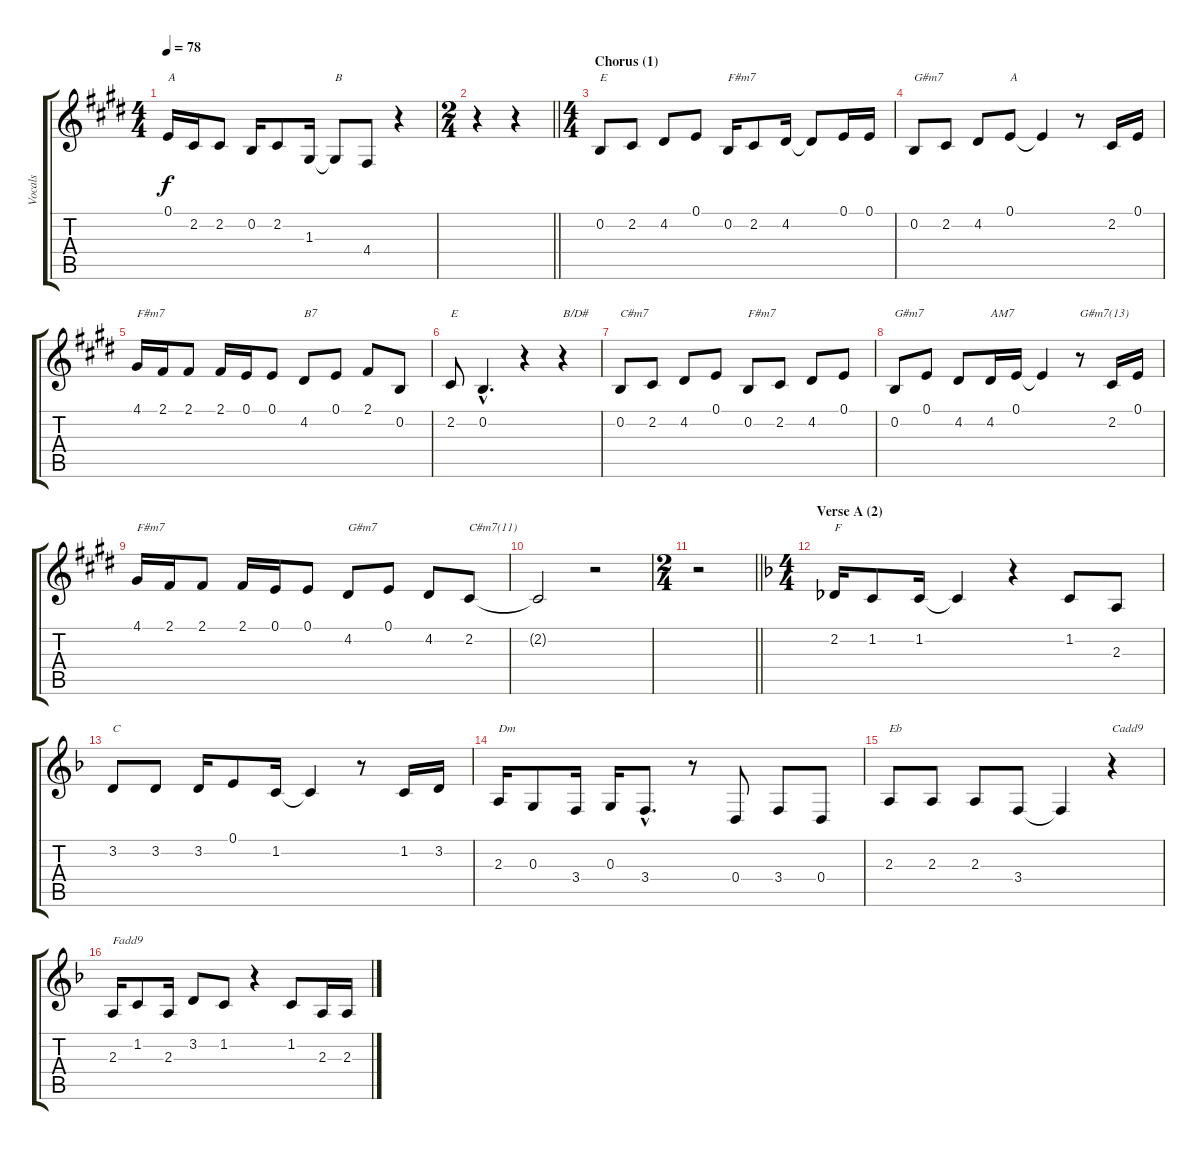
\track ("Vocals" "Vocals") {instrument sopranosax}
\staff {score tabs}
\tuning (E4 B3 G3 D3 A2 E2) {hide}
\ts (4 4)
\tempo 78
\clef g2
\ks e
0.1.16{txt "A" dy f} 2.2.16 2.2.8 0.2.16 2.2.8 1.3.16 1.3{t}.8{txt "B"} 4.4.8 r.4 |
\ts (2 4)
\barLineRight lightlight
r.4 r.4 |
\ts (4 4)
\section ("" "Chorus (1)")
0.2.8{txt "E"} 2.2.8 4.2.8 0.1.8 0.2.16{txt "F#m7"} 2.2.8 4.2.16 4.2{t}.8 0.1.16 0.1.16 |
0.2.8{txt "G#m7"} 2.2.8 4.2.8 0.1.8{txt "A"} 0.1{t}.4 r.8 2.2.16 0.1.16 |
4.1.16{txt "F#m7"} 2.1.16 2.1.8 2.1.16 0.1.16 0.1.8 4.2.8{txt "B7"} 0.1.8 2.1.8 0.2.8 |
2.2.8{txt "E"} 0.2{hac}.4{d} r.4 r.4{txt "B/D#"} |
0.2.8{txt "C#m7"} 2.2.8 4.2.8 0.1.8 0.2.8{txt "F#m7"} 2.2.8 4.2.8 0.1.8 |
0.2.8{txt "G#m7"} 0.1.8 4.2.8 4.2.16{txt "AM7"} 0.1.16 0.1{t}.4 r.8{txt "G#m7(13)"} 2.2.16 0.1.16 |
4.1.16{txt "F#m7"} 2.1.16 2.1.8 2.1.16 0.1.16 0.1.8 4.2.8{txt "G#m7"} 0.1.8 4.2.8 2.2.8{txt "C#m7(11)"} |
2.2{t}.2 r.2 |
\ts (2 4)
\barLineRight lightlight
r.2 |
\ts (4 4)
\section ("" "Verse A (2)")
\ks f
2.2.16{txt "F"} 1.2.8 1.2.16 1.2{t}.4 r.4 1.2.8 2.3.8 |
3.2.8{txt "C"} 3.2.8 3.2.16 0.1.8 1.2.16 1.2{t}.4 r.8 1.2.16 3.2.16 |
2.3.16{txt "Dm"} 0.3.8 3.4.16 0.3.16 3.4{hac}.8{d} r.8 0.4.8 3.4.8 0.4.8 |
2.3.8{txt "Eb"} 2.3.8 2.3.8 3.4.8 3.4{t}.4 r.4{txt "Cadd9"} |
2.3.16{txt "Fadd9"} 1.2.8 2.3.16 3.2.8 1.2.8 r.4 1.2.8 2.3.16 2.3.16
